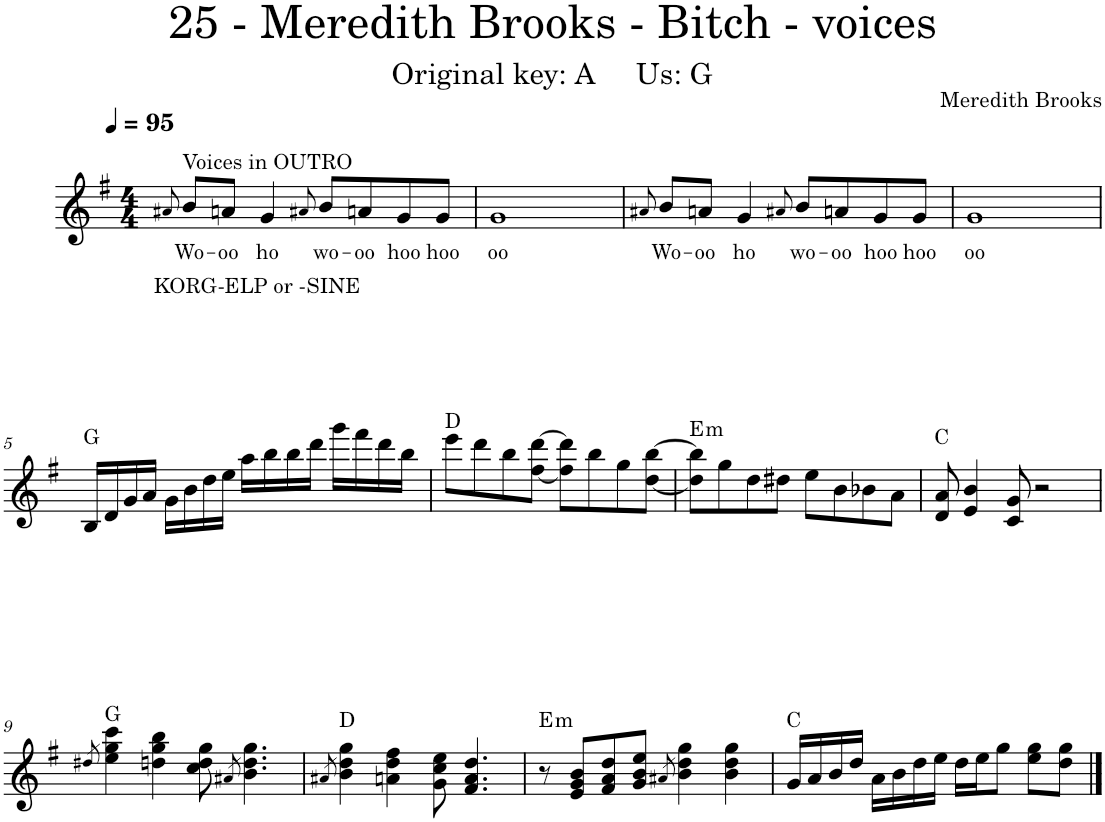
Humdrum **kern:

**kern	**text	**harte
*part1	*part1	*part1
*staff1	*staff1	*
*I"Piano	*	*
*I'Pno.	*	*
*clefG2	*	*
*k[f#]	*	*
*M4/4	*	*
*MM95	*	*
=1	=1	=1
8qa#X/	.	.
!LO:TX:a:t=Voices in OUTRO	!	!
!LO:TX:b:t=KORG-ELP or -SINE	!	!
!	!LO:LY:b	!
8b/L	Wo-	.
!	!LO:LY:b	!
8an/J	-oo	.
!	!LO:LY:b	!
4g/	ho	.
8qa#X/	.	.
!	!LO:LY:b	!
8b/L	wo-	.
!	!LO:LY:b	!
8an/	-oo	.
!	!LO:LY:b	!
8g/	hoo	.
!	!LO:LY:b	!
8g/J	hoo	.
=2	=2	=2
!	!LO:LY:b	!
1g	oo	.
=3	=3	=3
8qa#X/	.	.
!	!LO:LY:b	!
8b/L	Wo-	.
!	!LO:LY:b	!
8an/J	-oo	.
!	!LO:LY:b	!
4g/	ho	.
8qa#X/	.	.
!	!LO:LY:b	!
8b/L	wo-	.
!	!LO:LY:b	!
8an/	-oo	.
!	!LO:LY:b	!
8g/	hoo	.
!	!LO:LY:b	!
8g/J	hoo	.
=4	=4	=4
!	!LO:LY:b	!
1g	oo	.
!!LO:LB:g=z
=5	=5	=5
16B/LL	.	G:maj
16d/	.	.
16g/	.	.
16a/JJ	.	.
16g\LL	.	.
16b\	.	.
16dd\	.	.
16ee\JJ	.	.
16aa\LL	.	.
16bb\	.	.
16bb\	.	.
16ddd\JJ	.	.
16ggg\LL	.	.
16fff#\	.	.
16ddd\	.	.
16bb\JJ	.	.
=6	=6	=6
8eee\L	.	D:maj
8ddd\	.	.
8bb\	.	.
[8ff#\ [8ddd\J	.	.
8ff#\] 8ddd\]L	.	.
8bb\	.	.
8gg\	.	.
[8dd\ [8bb\J	.	.
=7	=7	=7
!	!	!LO:H:kt=m
8dd\] 8bb\]L	.	E:min
8gg\	.	.
8dd\	.	.
8dd#X\J	.	.
8ee\L	.	.
8b\	.	.
8b-X\	.	.
8a\J	.	.
=8	=8	=8
8d/ 8a/	.	C:maj
4e/ 4b/	.	.
8c/ 8g/	.	.
2r	.	.
!!LO:LB:g=z
=9	=9	=9
8qdd#X/	.	.
4ee\ 4gg\ 4ccc\	.	G:maj
4ddn\ 4gg\ 4bb\	.	.
8cc\ 8dd\ 8gg\	.	.
8qa#X/	.	.
4.b\ 4.dd\ 4.gg\	.	.
=10	=10	=10
8qa#X/	.	.
4b\ 4dd\ 4gg\	.	D:maj
4an\ 4dd\ 4ff#\	.	.
8g\ 8cc\ 8ee\	.	.
4.f#/ 4.a/ 4.dd/	.	.
=11	=11	=11
!	!	!LO:H:kt=m
8r	.	E:min
8e/ 8g/ 8b/L	.	.
8f#/ 8a/ 8dd/	.	.
8g/ 8b/ 8ee/J	.	.
8qa#X/	.	.
4b\ 4dd\ 4gg\	.	.
4b\ 4dd\ 4gg\	.	.
=12	=12	=12
16g/LL	.	C:maj
16a/	.	.
16b/	.	.
16dd/JJ	.	.
16a\LL	.	.
16b\	.	.
16dd\	.	.
16ee\JJ	.	.
16dd\LL	.	.
16ee\J	.	.
8gg\J	.	.
8ee\ 8gg\L	.	.
8dd\ 8gg\J	.	.
==	==	==
*-	*-	*-
